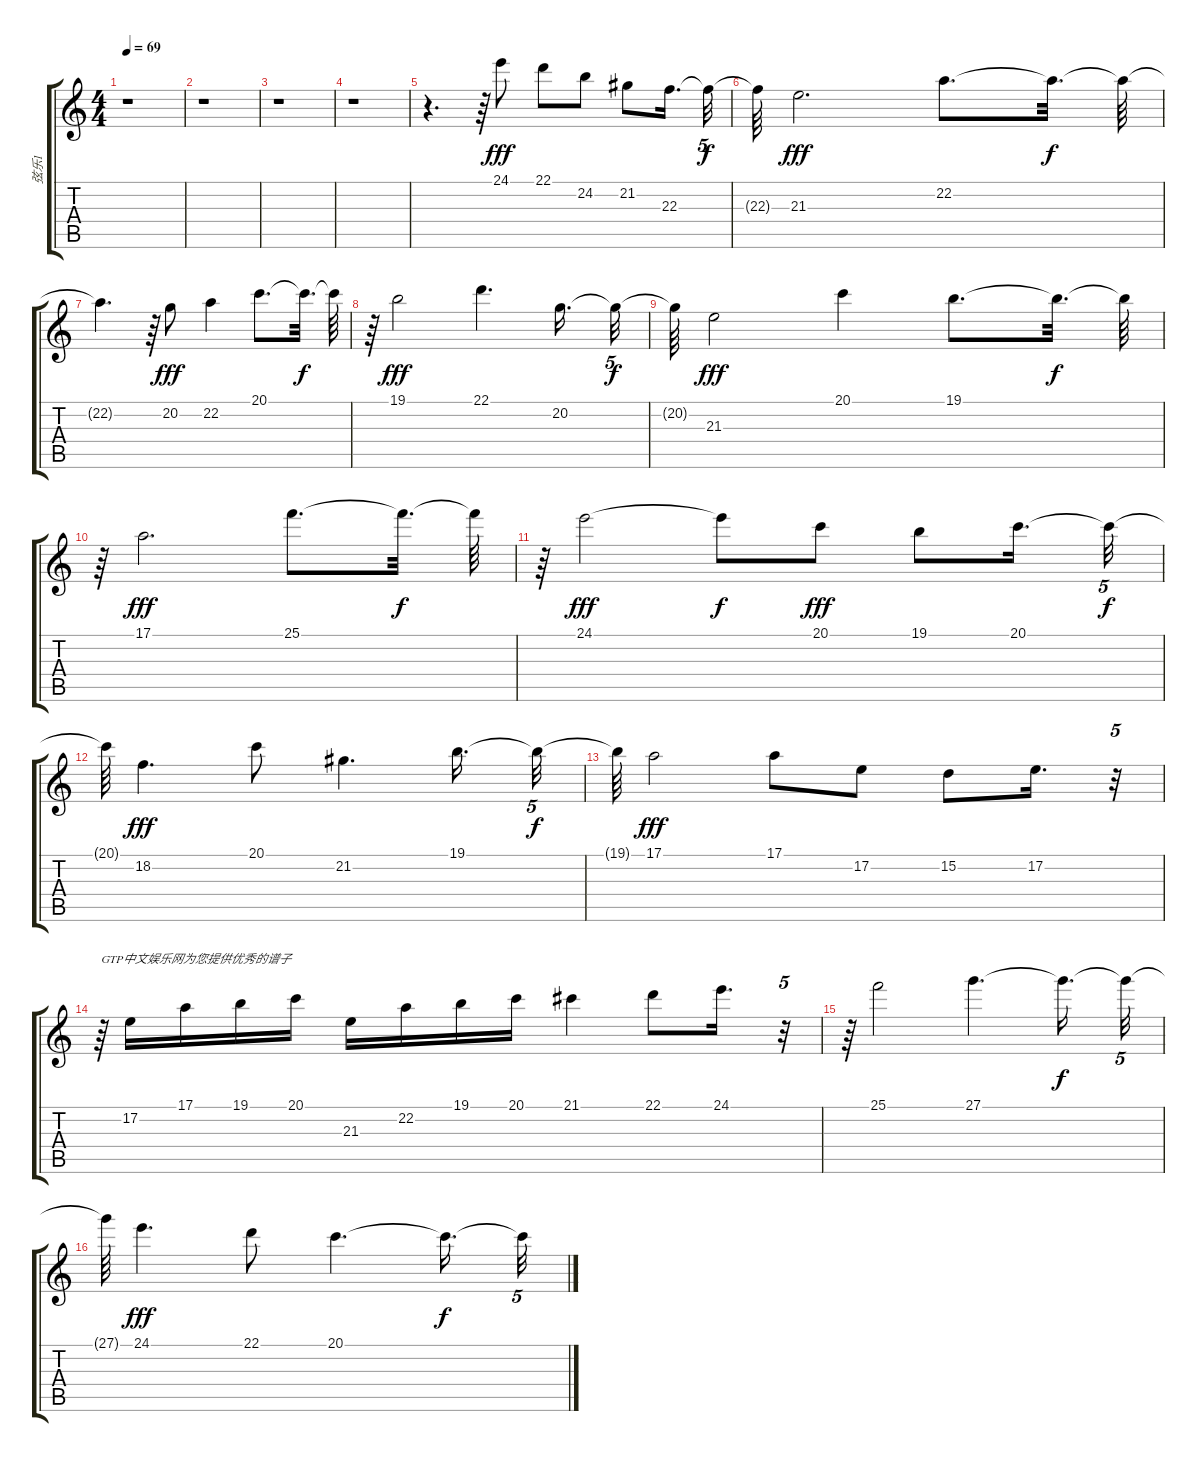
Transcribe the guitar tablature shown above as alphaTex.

\track ("弦乐1" "弦乐1") {instrument stringensemble1}
\staff {score tabs}
\tuning (E4 B3 G3 D3 A2 E2) {hide}
\ts (4 4)
\tempo 69
\clef g2
\ks c
r.1{dy fff} |
r.1 |
r.1 |
r.1 |
r.4{d} r.64 24.1.8{volume 5} 22.1.8 24.2.8 21.2.8 22.3.16{d} 22.3{t}.32{tu (5 4) dy f} |
22.3{t}.64 21.3.2{d dy fff} 22.2.8{d} 22.2{t}.32{d dy f} 22.2{t}.64 |
22.2{t}.4{d} r.64 20.2.8{dy fff} 22.2.4 20.1.8{d} 20.1{t}.32{d dy f} 20.1{t}.64 |
r.64 19.1.2{dy fff} 22.1.4{d} 20.2.16{d} 20.2{t}.32{tu (5 4) dy f} |
20.2{t}.64 21.3.2{dy fff} 20.1.4 19.1.8{d} 19.1{t}.32{d dy f} 19.1{t}.64 |
r.64 17.1.2{d dy fff} 25.1.8{d} 25.1{t}.32{d dy f} 25.1{t}.64 |
r.64 24.1.2{dy fff} 24.1{t}.8{dy f} 20.1.8{dy fff} 19.1.8 20.1.16{d} 20.1{t}.32{tu (5 4) dy f} |
20.1{t}.64 18.2.4{d dy fff} 20.1.8 21.2.4{d} 19.1.16{d} 19.1{t}.32{tu (5 4) dy f} |
19.1{t}.64 17.1.2{dy fff} 17.1.8 17.2.8 15.2.8 17.2.16{d} r.32{tu (5 4)} |
r.64{txt "GTP中文娱乐网为您提供优秀的谱子"} 17.2.16{volume 7} 17.1.16 19.1.16 20.1.16 21.3.16 22.2.16 19.1.16 20.1.16 21.1.4 22.1.8 24.1.16{d} r.32{tu (5 4)} |
r.64 25.1.2{volume 6} 27.1.4{d} 27.1{t}.16{d dy f} 27.1{t}.32{tu (5 4)} |
27.1{t}.64 24.1.4{d dy fff} 22.1.8 20.1.4{d} 20.1{t}.16{d dy f} 20.1{t}.32{tu (5 4)}
